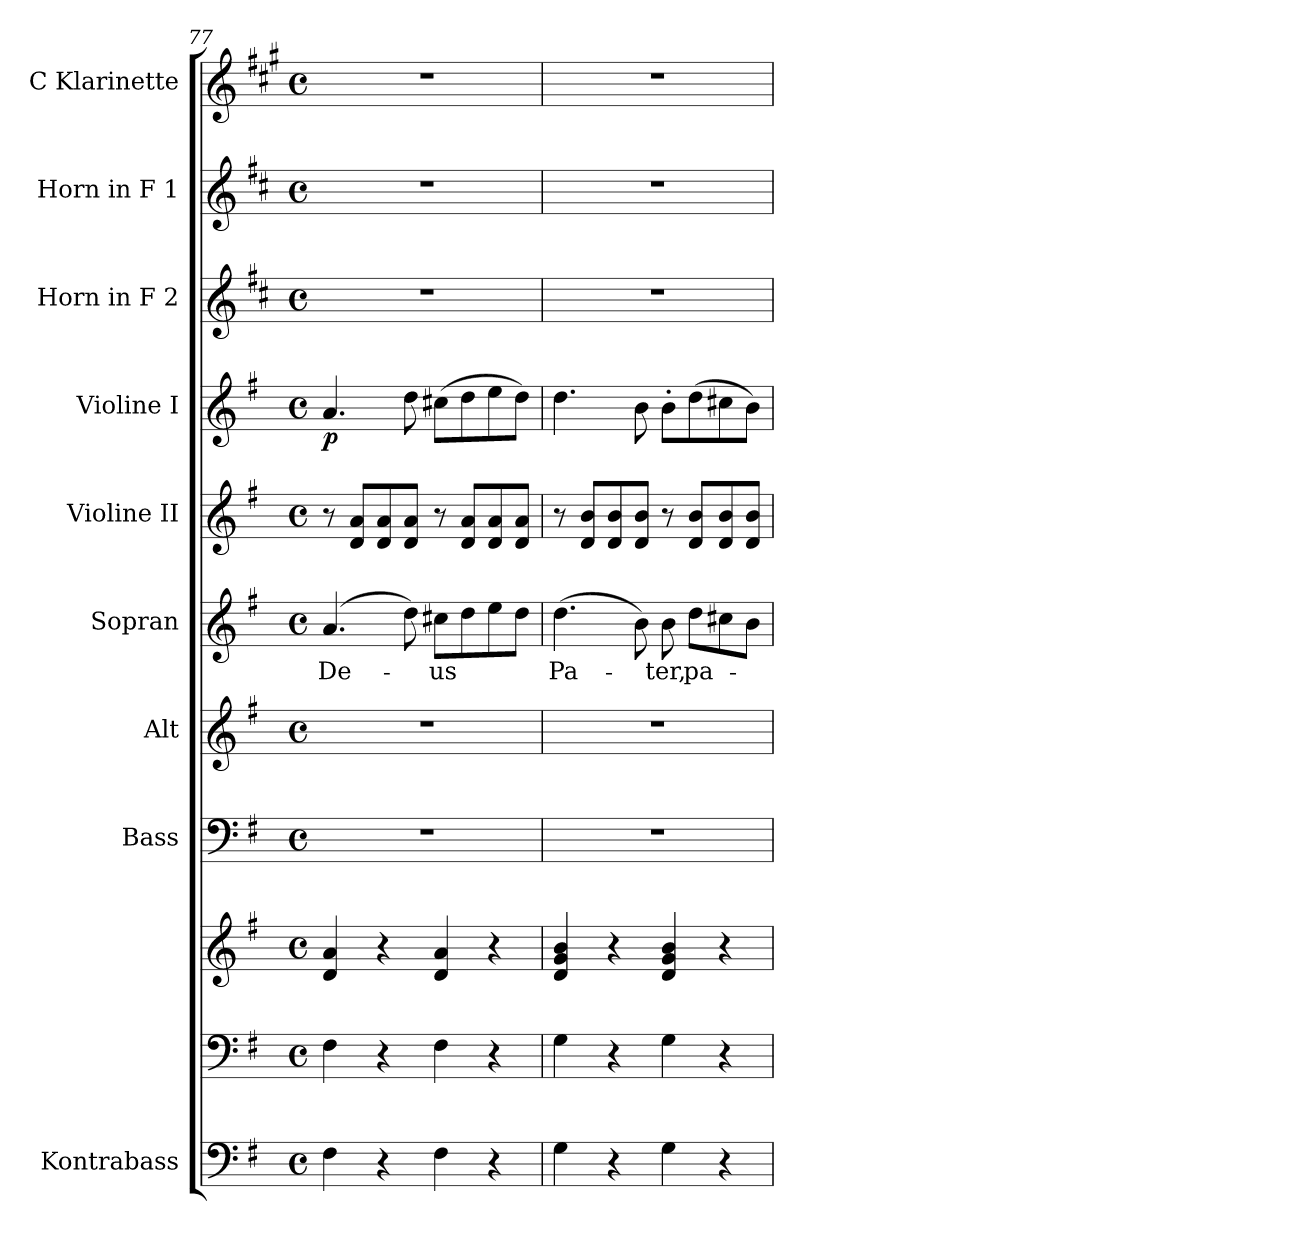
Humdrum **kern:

**kern	**kern	**kern	**kern	**kern	**kern	**text	**kern	**kern	**dynam	**kern	**kern	**kern
*part10	*part9	*part9	*part8	*part7	*part6	*part6	*part5	*part4	*part4	*part3	*part2	*part1
*staff11	*staff10	*staff9	*staff8	*staff7	*staff6	*staff6	*staff5	*staff4	*staff4	*staff3	*staff2	*staff1
*I"Kontrabass	*	*	*I"Bass	*I"Alt	*I"Sopran	*	*I"Violine II	*I"Violine I	*	*I"Horn in F 2	*I"Horn in F 1	*I"C Klarinette
*I'Kb.	*	*	*I'B.	*I'A.	*I'S.	*	*I'Vl. II	*I'Vl. I	*	*	*	*I'Kl.
!!LO:PB:g=z
*clefF4	*clefF4	*clefG2	*clefF4	*clefG2	*clefG2	*	*clefG2	*clefG2	*	*clefG2	*clefG2	*clefG2
*ITrd7c12	*	*	*	*	*	*	*	*	*	*ITrd4c7	*ITrd4c7	*ITrd1c2
*k[f#]	*k[f#]	*k[f#]	*k[f#]	*k[f#]	*k[f#]	*	*k[f#]	*k[f#]	*	*k[f#]	*k[f#]	*k[f#]
*G:	*G:	*G:	*G:	*G:	*G:	*	*G:	*G:	*	*G:	*G:	*G:
*M4/4	*M4/4	*M4/4	*M4/4	*M4/4	*M4/4	*	*M4/4	*M4/4	*	*M4/4	*M4/4	*M4/4
*met(c)	*met(c)	*met(c)	*met(c)	*met(c)	*met(c)	*	*met(c)	*met(c)	*	*met(c)	*met(c)	*met(c)
=77	=77	=77	=77	=77	=77	=77	=77	=77	=77	=77	=77	=77
!	!	!	!	!	!	!LO:LY:b	!	!	!LO:DY:b	!	!	!
4FF#\	4F#\	4d/ 4a/	1r	1r	(4.a/	De-	8r	4.a/	p	1r	1r	1r
.	.	.	.	.	.	.	8d/ 8a/L	.	.	.	.	.
4r	4r	4r	.	.	.	.	8d/ 8a/	.	.	.	.	.
.	.	.	.	.	8dd\)	.	8d/ 8a/J	8dd\	.	.	.	.
!	!	!	!	!	!	!LO:LY:b	!	!	!	!	!	!
4FF#\	4F#\	4d/ 4a/	.	.	8cc#X\L	-us	8r	(>8cc#X\L	.	.	.	.
.	.	.	.	.	8dd\	.	8d/ 8a/L	8dd\	.	.	.	.
4r	4r	4r	.	.	8ee\	.	8d/ 8a/	8ee\	.	.	.	.
.	.	.	.	.	8dd\J	.	8d/ 8a/J	8dd\J)	.	.	.	.
=78	=78	=78	=78	=78	=78	=78	=78	=78	=78	=78	=78	=78
!	!	!	!	!	!	!LO:LY:b	!	!	!	!	!	!
4GG\	4G\	4d/ 4g/ 4b/	1r	1r	(>4.dd\	Pa-	8r	4.dd\	.	1r	1r	1r
.	.	.	.	.	.	.	8d/ 8b/L	.	.	.	.	.
4r	4r	4r	.	.	.	.	8d/ 8b/	.	.	.	.	.
.	.	.	.	.	8b\)	.	8d/ 8b/J	8b\	.	.	.	.
!	!	!	!	!	!	!LO:LY:b	!	!	!	!	!	!
4GG\	4G\	4d/ 4g/ 4b/	.	.	8b\	-ter,	8r	8b'>\L	.	.	.	.
!	!	!	!	!	!	!LO:LY:b	!	!	!	!	!	!
.	.	.	.	.	8dd\L	pa-	8d/ 8b/L	(>8dd\	.	.	.	.
4r	4r	4r	.	.	8cc#X\	.	8d/ 8b/	8cc#X\	.	.	.	.
.	.	.	.	.	8b\J	.	8d/ 8b/J	8b\J)	.	.	.	.
=	=	=	=	=	=	=	=	=	=	=	=	=
*-	*-	*-	*-	*-	*-	*-	*-	*-	*-	*-	*-	*-
